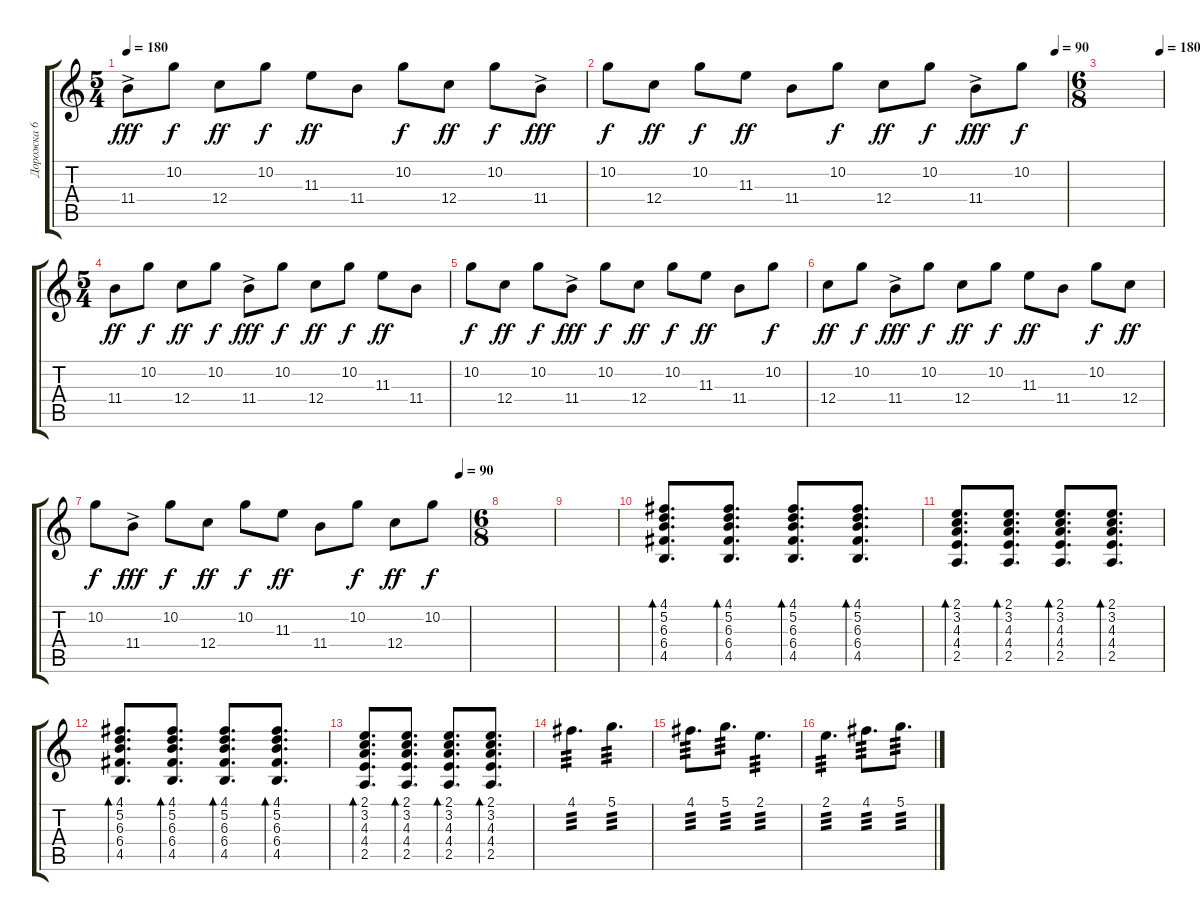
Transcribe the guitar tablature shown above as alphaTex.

\track ("Дорожка 6" "Дорожка 6") {instrument acousticguitarsteel}
\staff {score tabs}
\tuning (D4 A3 F3 C3 G2 C2) {hide}
\ts (5 4)
\tempo 180
\clef g2
\ks c
11.4{ac}.8{dy fff} 10.2.8{dy f} 12.4.8{dy ff} 10.2.8{dy f} 11.3.8{dy ff} 11.4.8 10.2.8{dy f} 12.4.8{dy ff} 10.2.8{dy f} 11.4{ac}.8{dy fff} |
\tempo (90 0.975)
10.2.8{dy f} 12.4.8{dy ff} 10.2.8{dy f} 11.3.8{dy ff} 11.4.8 10.2.8{dy f} 12.4.8{dy ff} 10.2.8{dy f} 11.4{ac}.8{dy fff} 10.2.8{dy f} |
\ts (6 8)
\tempo (180 0.9583333333333334)
|
\ts (5 4)
11.4.8{dy ff} 10.2.8{dy f} 12.4.8{dy ff} 10.2.8{dy f} 11.4{ac}.8{dy fff} 10.2.8{dy f} 12.4.8{dy ff} 10.2.8{dy f} 11.3.8{dy ff} 11.4.8 |
10.2.8{dy f} 12.4.8{dy ff} 10.2.8{dy f} 11.4{ac}.8{dy fff} 10.2.8{dy f} 12.4.8{dy ff} 10.2.8{dy f} 11.3.8{dy ff} 11.4.8 10.2.8{dy f} |
12.4.8{dy ff} 10.2.8{dy f} 11.4{ac}.8{dy fff} 10.2.8{dy f} 12.4.8{dy ff} 10.2.8{dy f} 11.3.8{dy ff} 11.4.8 10.2.8{dy f} 12.4.8{dy ff} |
\tempo (90 0.975)
10.2.8{dy f} 11.4{ac}.8{dy fff} 10.2.8{dy f} 12.4.8{dy ff} 10.2.8{dy f} 11.3.8{dy ff} 11.4.8 10.2.8{dy f} 12.4.8{dy ff} 10.2.8{dy f} |
\ts (6 8)
|
|
(4.1 5.2 6.3 6.4 4.5).8{d bd 120} (4.1 5.2 6.3 6.4 4.5).8{d bd 120} (4.1 5.2 6.3 6.4 4.5).8{d bd 120} (4.1 5.2 6.3 6.4 4.5).8{d bd 120} |
(2.1 3.2 4.3 4.4 2.5).8{d bd 120} (2.1 3.2 4.3 4.4 2.5).8{d bd 120} (2.1 3.2 4.3 4.4 2.5).8{d bd 120 volume 13} (2.1 3.2 4.3 4.4 2.5).8{d bd 120} |
(4.1 5.2 6.3 6.4 4.5).8{d bd 120} (4.1 5.2 6.3 6.4 4.5).8{d bd 120} (4.1 5.2 6.3 6.4 4.5).8{d bd 120} (4.1 5.2 6.3 6.4 4.5).8{d bd 120} |
(2.1 3.2 4.3 4.4 2.5).8{d bd 120} (2.1 3.2 4.3 4.4 2.5).8{d bd 120} (2.1 3.2 4.3 4.4 2.5).8{d bd 120} (2.1 3.2 4.3 4.4 2.5).8{d bd 120} |
4.1.4{d tp 3 volume 8 instrument sitar} 5.1.4{d tp 3} |
4.1.8{d tp 3} 5.1.8{d tp 3} 2.1.4{d tp 3} |
2.1.4{d tp 3} 4.1.8{d tp 3} 5.1.8{d tp 3}
